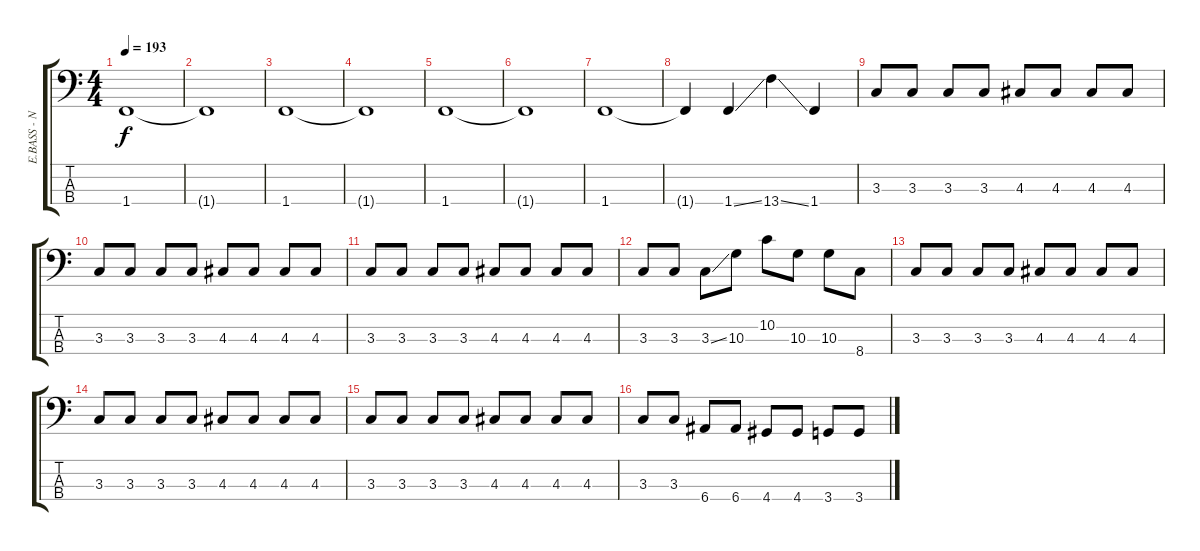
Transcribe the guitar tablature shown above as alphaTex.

\track ("E.BASS - Nakamura" "E.BASS - N") {instrument electricbassfinger}
\staff {score tabs}
\tuning (G2 D2 A1 E1) {hide}
\ts (4 4)
\tempo 193
\clef f4
\ks c
1.4.1{dy f} |
1.4{t}.1 |
1.4.1 |
1.4{t}.1 |
1.4.1 |
1.4{t}.1 |
1.4.1 |
1.4{t}.4 1.4{ss}.4 13.4{ss}.4 1.4.4 |
3.3.8 3.3.8 3.3.8 3.3.8 4.3.8 4.3.8 4.3.8 4.3.8 |
3.3.8 3.3.8 3.3.8 3.3.8 4.3.8 4.3.8 4.3.8 4.3.8 |
3.3.8 3.3.8 3.3.8 3.3.8 4.3.8 4.3.8 4.3.8 4.3.8 |
3.3.8 3.3.8 3.3{ss}.8 10.3.8 10.2.8 10.3.8 10.3.8 8.4.8 |
3.3.8 3.3.8 3.3.8 3.3.8 4.3.8 4.3.8 4.3.8 4.3.8 |
3.3.8 3.3.8 3.3.8 3.3.8 4.3.8 4.3.8 4.3.8 4.3.8 |
3.3.8 3.3.8 3.3.8 3.3.8 4.3.8 4.3.8 4.3.8 4.3.8 |
3.3.8 3.3.8 6.4.8 6.4.8 4.4.8 4.4.8 3.4.8 3.4.8
